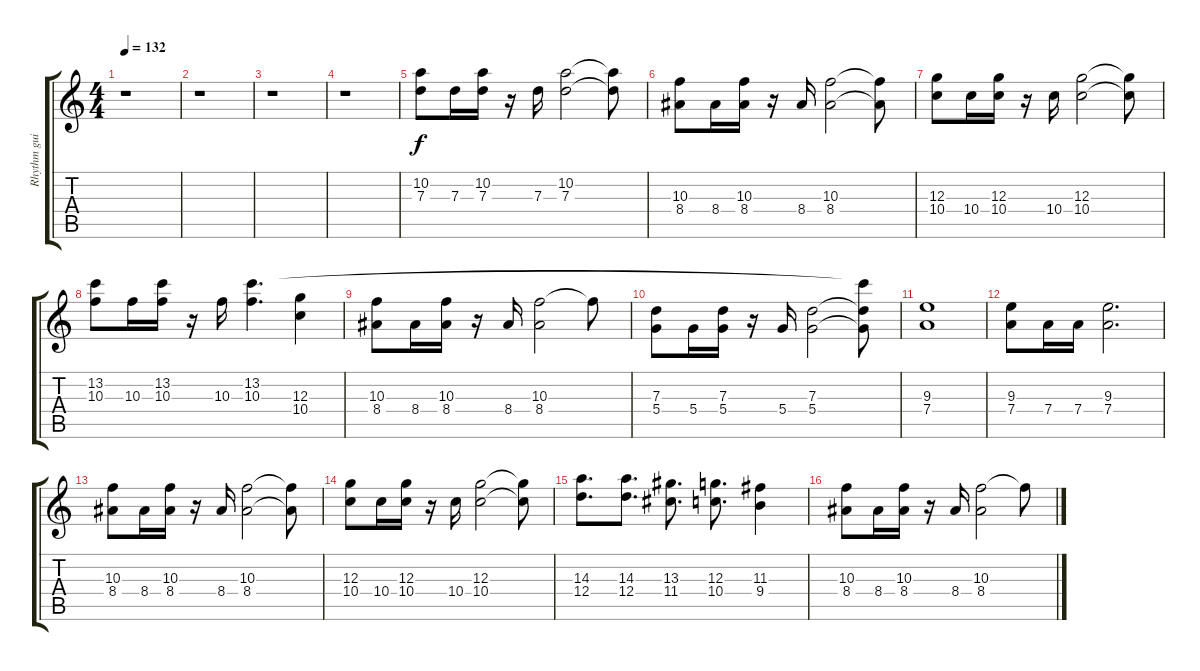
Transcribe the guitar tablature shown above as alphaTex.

\track ("Rhythm guitar" "Rhythm gui") {instrument overdrivenguitar}
\staff {score tabs}
\tuning (E4 B3 G3 D3 A2 E2) {hide}
\ts (4 4)
\tempo 132
\clef g2
\ks c
r.1{dy f instrument overdrivenguitar} |
r.1 |
r.1 |
r.1 |
(10.2 7.3).8 7.3.16 (10.2 7.3).16 r.16 7.3.16 (10.2 7.3).2 (10.2{t} 7.3{t}).8 |
(10.3 8.4).8 8.4.16 (10.3 8.4).16 r.16 8.4.16 (10.3 8.4).2 (10.3{t} 8.4{t}).8 |
(12.3 10.4).8 10.4.16 (12.3 10.4).16 r.16 10.4.16 (12.3 10.4).2 (12.3{t} 10.4{t}).8 |
(13.2 10.3).8 10.3.16 (13.2 10.3).16 r.16 10.3.16 (13.2 10.3).4{d} (12.3 10.4).4 |
(10.3 8.4).8 8.4.16 (10.3 8.4).16 r.16 8.4.16 (10.3 8.4).2 10.3{t}.8 |
(7.3 5.4).8 5.4.16 (7.3 5.4).16 r.16 5.4.16 (7.3 5.4).2 (13.2{t} 7.3{t} 5.4{t}).8 |
(9.3 7.4).1 |
(9.3 7.4).8 7.4.16 7.4.16 (9.3 7.4).2{d} |
(10.3 8.4).8 8.4.16 (10.3 8.4).16 r.16 8.4.16 (10.3 8.4).2 (10.3{t} 8.4{t}).8 |
(12.3 10.4).8 10.4.16 (12.3 10.4).16 r.16 10.4.16 (12.3 10.4).2 (12.3{t} 10.4{t}).8 |
(14.3 12.4).8{d} (14.3 12.4).8{d} (13.3 11.4).8{d} (12.3 10.4).8{d} (11.3 9.4).4 |
(10.3 8.4).8 8.4.16 (10.3 8.4).16 r.16 8.4.16 (10.3 8.4).2 10.3{t}.8
